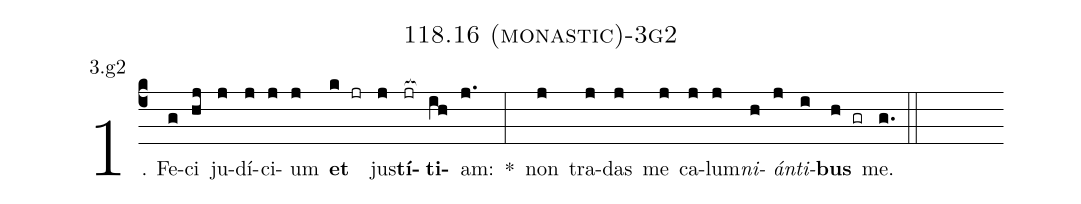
name: 118.16 (monastic)-3g2;
annotation: 3.g2;
%%
(c4)1. Fe(g)ci(hj) ju(j)dí(j)ci(j)um(j) <b>et</b>(k jr) jus(j)<b>tí</b>(jr[ocb:1{])<b>ti</b>(ih[ocb:0}])am:(j.) *(:) non(j) tra(j)das(j) me(j) ca(j)lum(j)<i>ni</i>(h)<i>án</i>(j)<i>ti</i>(i)<b>bus</b>(h gr) me.(g.) (::)
